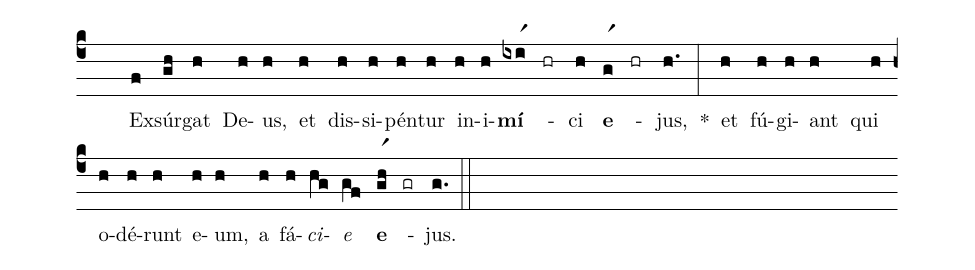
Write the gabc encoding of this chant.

%%
(c4)
( )Ex(f)súr(gh)gat(h) De(h)us,(h) et(h) dis(h)si(h)pén(h)tur(h) in(h)i(h)<b>mí</b>(ixir1) -(hr) ci(h) <b>e</b>(gr1) -(hr) jus,(h.) *(:)
et(h) fú(h)gi(h)ant(h) qui(h) o(h)dé(h)runt(h) e(h)um,(h) a(h) fá(h)<i>ci</i>(hg)<i>e</i>(gf) <b>e</b>(ghr1) -(gr) jus.(g.) (::)
